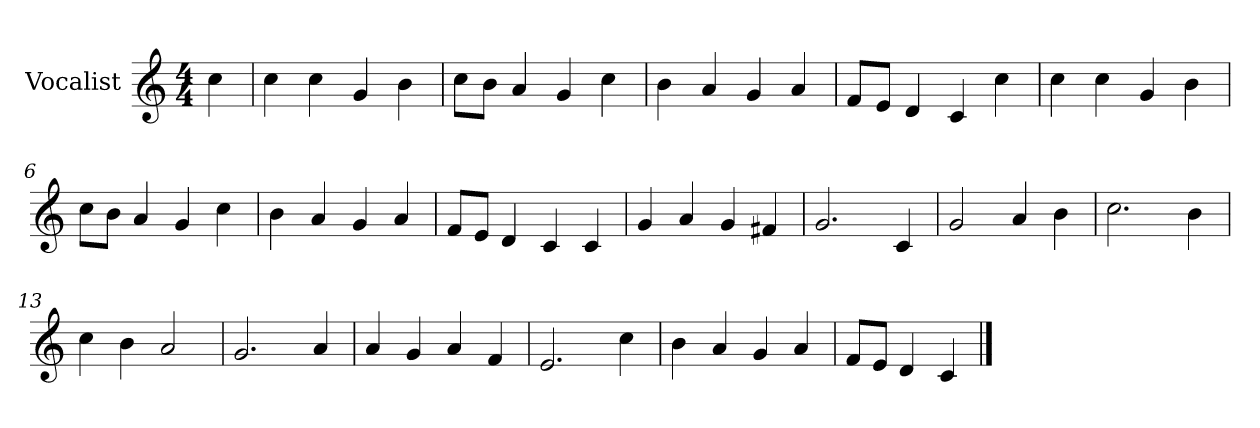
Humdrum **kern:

**kern
*part1
*staff1
*I"Vocalist
*k[]
*C:
*M4/4
=
4cc
=1
4cc
4cc
4g
4b
=2
8ccL
8bJ
4a
4g
4cc
=3
4b
4a
4g
4a
=4
8fL
8eJ
4d
4c
4cc
=5
4cc
4cc
4g
4b
=6
8ccL
8bJ
4a
4g
4cc
=7
4b
4a
4g
4a
=8
8fL
8eJ
4d
4c
4c
=9
4g
4a
4g
4f#X
=10
2.g
4c
=11
2g
4a
4b
=12
2.cc
4b
=13
4cc
4b
2a
=14
2.g
4a
=15
4a
4g
4a
4f
=16
2.e
4cc
=17
4b
4a
4g
4a
=18
8fL
8eJ
4d
4c
==
*-
